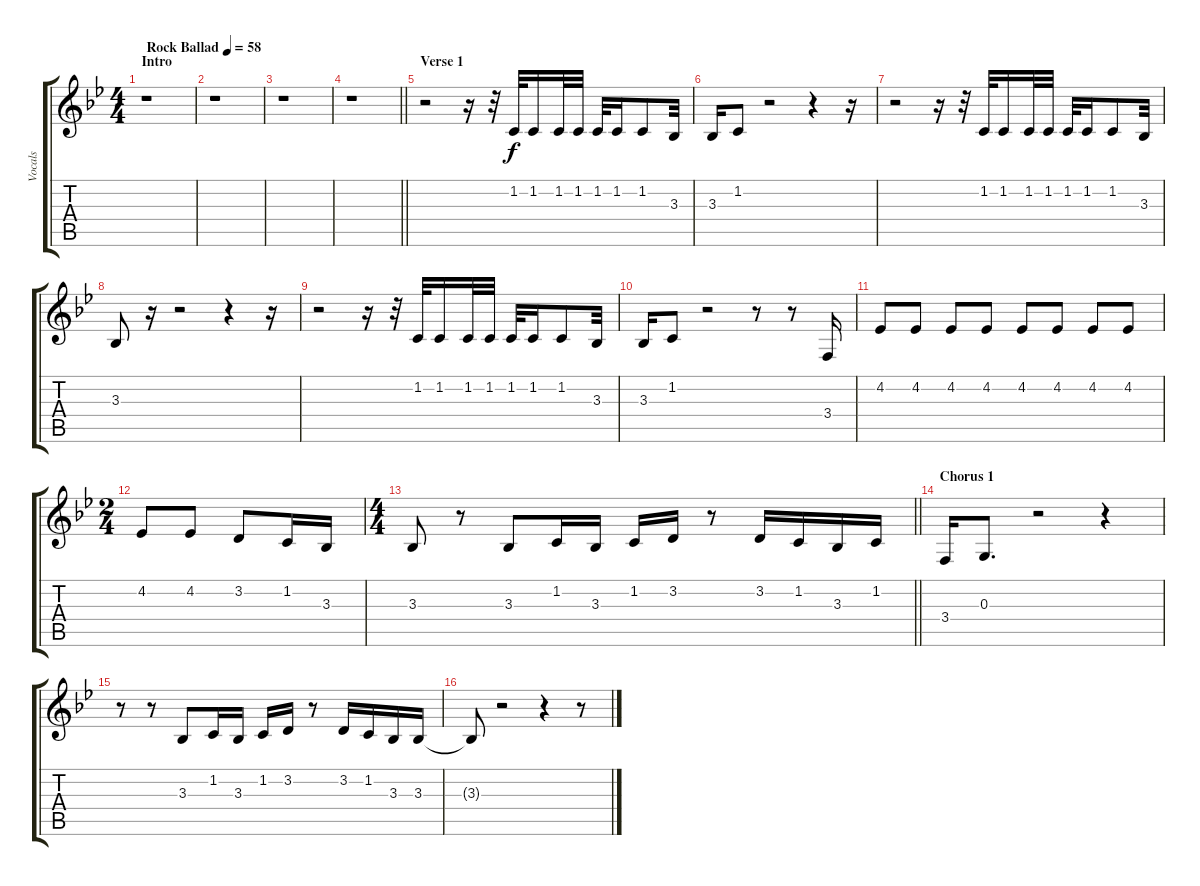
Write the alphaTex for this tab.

\track ("Vocals" "Vocals") {instrument altosax}
\staff {score tabs}
\tuning (E4 B3 G3 D3 A2 E2) {hide}
\ts (4 4)
\section ("" "Intro")
\tempo (58 "Rock Ballad")
\clef g2
\ks bb
r.1{dy f instrument altosax} |
r.1 |
r.1 |
\barLineRight lightlight
r.1 |
\section ("" "Verse 1")
r.2 r.16 r.32 1.2.32 1.2.16 1.2.32 1.2.32 1.2.32 1.2.16 1.2.8 3.3.32 |
3.3.16 1.2.8 r.2 r.4 r.16 |
r.2 r.16 r.32 1.2.32 1.2.16 1.2.32 1.2.32 1.2.32 1.2.16 1.2.8 3.3.32 |
3.3.8 r.16 r.2 r.4 r.16 |
r.2 r.16 r.32 1.2.32 1.2.16 1.2.32 1.2.32 1.2.32 1.2.16 1.2.8 3.3.32 |
3.3.16 1.2.8 r.2 r.8 r.8 3.4.16 |
4.2.8 4.2.8 4.2.8 4.2.8 4.2.8 4.2.8 4.2.8 4.2.8 |
\ts (2 4)
4.2.8 4.2.8 3.2.8 1.2.16 3.3.16 |
\ts (4 4)
\barLineRight lightlight
3.3.8 r.8 3.3.8 1.2.16 3.3.16 1.2.16 3.2.16 r.8 3.2.16 1.2.16 3.3.16 1.2.16 |
\section ("" "Chorus 1")
3.4.16 0.3.8{d} r.2 r.4 |
r.8 r.8 3.3.8 1.2.16 3.3.16 1.2.16 3.2.16 r.8 3.2.16 1.2.16 3.3.16 3.3.16 |
3.3{t}.8 r.2 r.4 r.8
